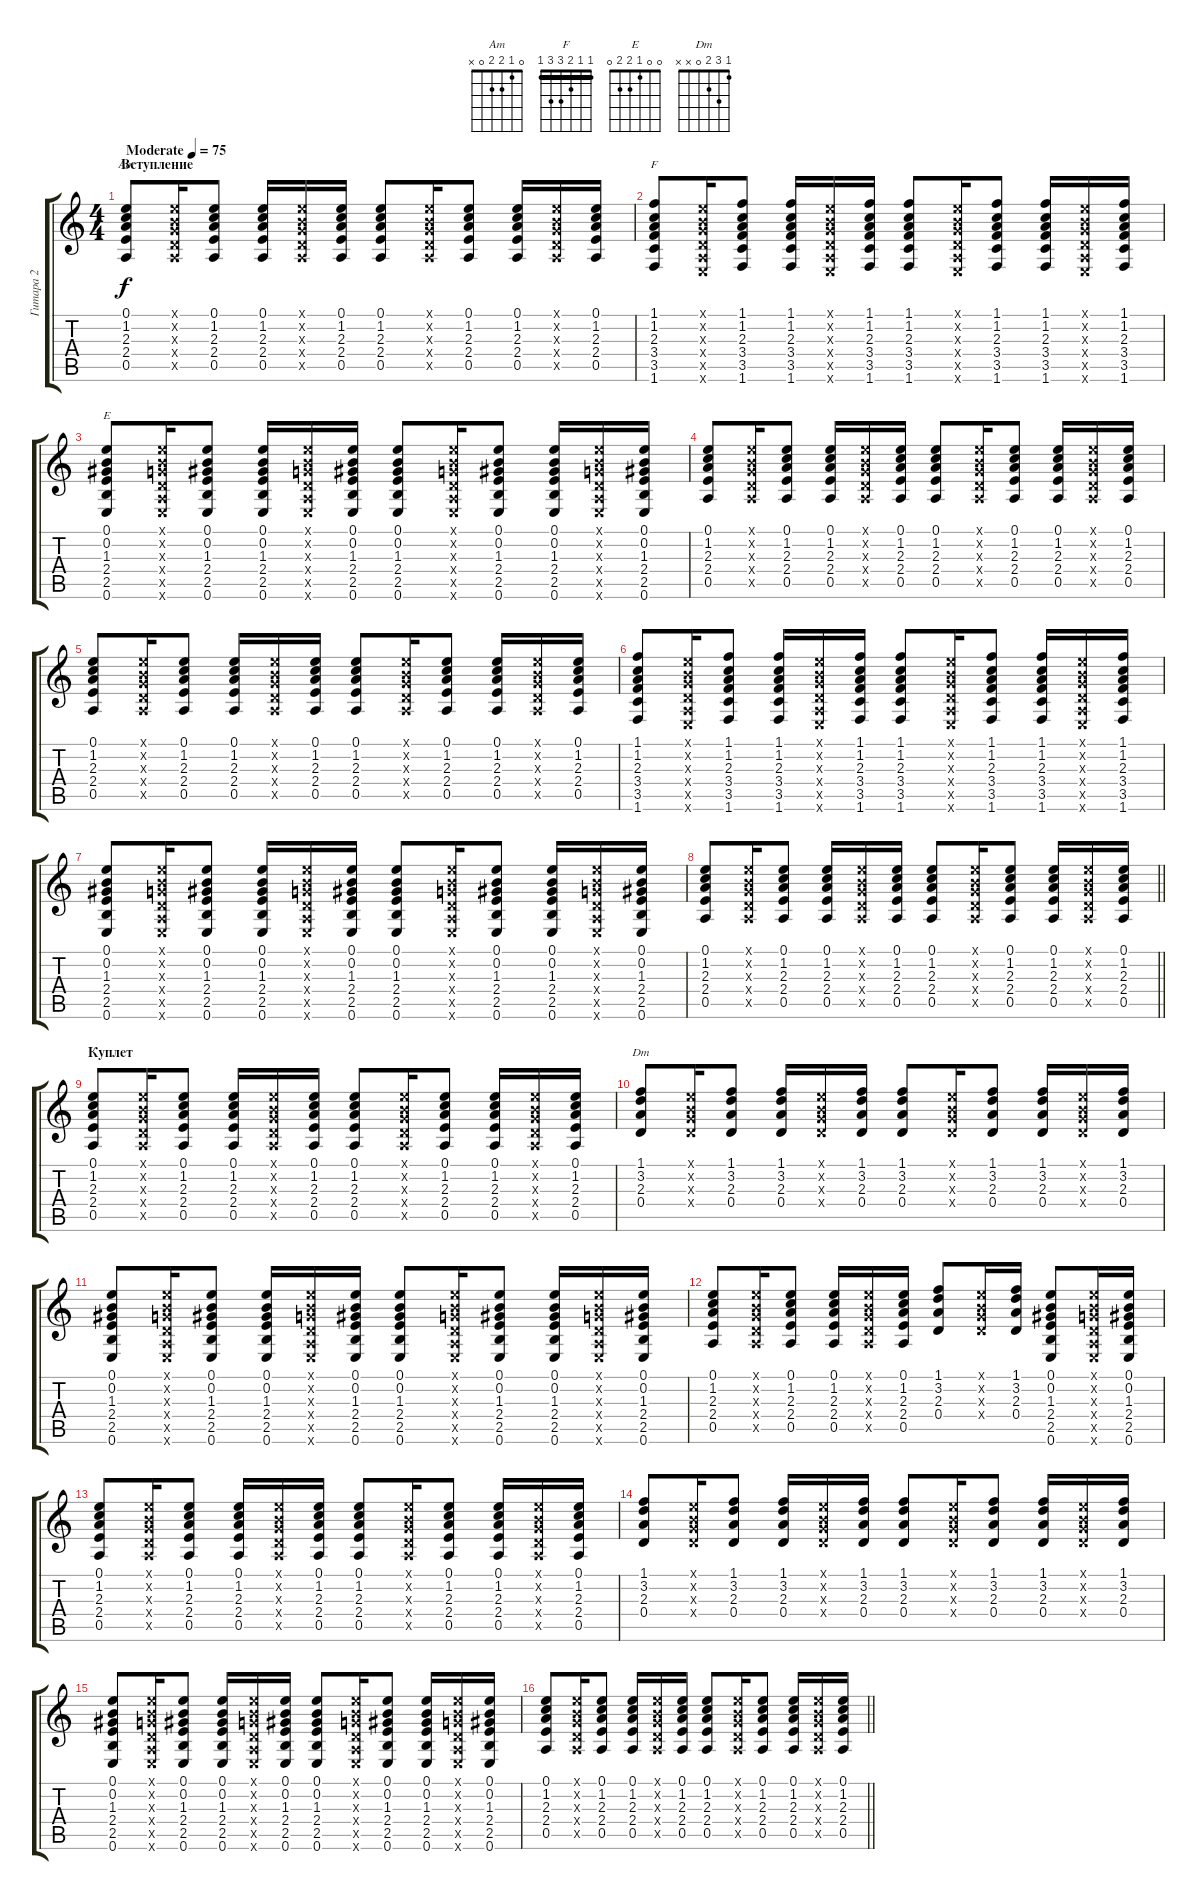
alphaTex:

\track ("Гитара 2" "Гитара 2") {instrument acousticguitarsteel}
\staff {score tabs}
\tuning (E4 B3 G3 D3 A2 E2) {hide}
\chord ("Am" 0 1 2 2 0 x)
\chord ("F" 1 1 2 3 3 1) {barre 1}
\chord ("E" 0 0 1 2 2 0)
\chord ("Dm" 1 3 2 0 x x)
\ts (4 4)
\section ("" "Вступление ")
\tempo (75 "Moderate")
\clef g2
\ks c
(0.1 1.2 2.3 2.4 0.5).8{ch "Am" dy f instrument acousticguitarsteel} (0.1{x} 0.2{x} 0.3{x} 0.4{x} 0.5{x}).16 (0.1 1.2 2.3 2.4 0.5).8 (0.1 1.2 2.3 2.4 0.5).16 (0.1{x} 0.2{x} 0.3{x} 0.4{x} 0.5{x}).16 (0.1 1.2 2.3 2.4 0.5).16 (0.1 1.2 2.3 2.4 0.5).8 (0.1{x} 0.2{x} 0.3{x} 0.4{x} 0.5{x}).16 (0.1 1.2 2.3 2.4 0.5).8 (0.1 1.2 2.3 2.4 0.5).16 (0.1{x} 0.2{x} 0.3{x} 0.4{x} 0.5{x}).16 (0.1 1.2 2.3 2.4 0.5).16 |
(1.1 1.2 2.3 3.4 3.5 1.6).8{ch "F"} (0.1{x} 0.2{x} 0.3{x} 0.4{x} 0.5{x} 0.6{x}).16 (1.1 1.2 2.3 3.4 3.5 1.6).8 (1.1 1.2 2.3 3.4 3.5 1.6).16 (0.1{x} 0.2{x} 0.3{x} 0.4{x} 0.5{x} 0.6{x}).16 (1.1 1.2 2.3 3.4 3.5 1.6).16 (1.1 1.2 2.3 3.4 3.5 1.6).8 (0.1{x} 0.2{x} 0.3{x} 0.4{x} 0.5{x} 0.6{x}).16 (1.1 1.2 2.3 3.4 3.5 1.6).8 (1.1 1.2 2.3 3.4 3.5 1.6).16 (0.1{x} 0.2{x} 0.3{x} 0.4{x} 0.5{x} 0.6{x}).16 (1.1 1.2 2.3 3.4 3.5 1.6).16 |
(0.1 0.2 1.3 2.4 2.5 0.6).8{ch "E"} (0.1{x} 0.2{x} 0.3{x} 0.4{x} 0.5{x} 0.6{x}).16 (0.1 0.2 1.3 2.4 2.5 0.6).8 (0.1 0.2 1.3 2.4 2.5 0.6).16 (0.1{x} 0.2{x} 0.3{x} 0.4{x} 0.5{x} 0.6{x}).16 (0.1 0.2 1.3 2.4 2.5 0.6).16 (0.1 0.2 1.3 2.4 2.5 0.6).8 (0.1{x} 0.2{x} 0.3{x} 0.4{x} 0.5{x} 0.6{x}).16 (0.1 0.2 1.3 2.4 2.5 0.6).8 (0.1 0.2 1.3 2.4 2.5 0.6).16 (0.1{x} 0.2{x} 0.3{x} 0.4{x} 0.5{x} 0.6{x}).16 (0.1 0.2 1.3 2.4 2.5 0.6).16 |
(0.1 1.2 2.3 2.4 0.5).8 (0.1{x} 0.2{x} 0.3{x} 0.4{x} 0.5{x}).16 (0.1 1.2 2.3 2.4 0.5).8 (0.1 1.2 2.3 2.4 0.5).16 (0.1{x} 0.2{x} 0.3{x} 0.4{x} 0.5{x}).16 (0.1 1.2 2.3 2.4 0.5).16 (0.1 1.2 2.3 2.4 0.5).8 (0.1{x} 0.2{x} 0.3{x} 0.4{x} 0.5{x}).16 (0.1 1.2 2.3 2.4 0.5).8 (0.1 1.2 2.3 2.4 0.5).16 (0.1{x} 0.2{x} 0.3{x} 0.4{x} 0.5{x}).16 (0.1 1.2 2.3 2.4 0.5).16 |
(0.1 1.2 2.3 2.4 0.5).8 (0.1{x} 0.2{x} 0.3{x} 0.4{x} 0.5{x}).16 (0.1 1.2 2.3 2.4 0.5).8 (0.1 1.2 2.3 2.4 0.5).16 (0.1{x} 0.2{x} 0.3{x} 0.4{x} 0.5{x}).16 (0.1 1.2 2.3 2.4 0.5).16 (0.1 1.2 2.3 2.4 0.5).8 (0.1{x} 0.2{x} 0.3{x} 0.4{x} 0.5{x}).16 (0.1 1.2 2.3 2.4 0.5).8 (0.1 1.2 2.3 2.4 0.5).16 (0.1{x} 0.2{x} 0.3{x} 0.4{x} 0.5{x}).16 (0.1 1.2 2.3 2.4 0.5).16 |
(1.1 1.2 2.3 3.4 3.5 1.6).8 (0.1{x} 0.2{x} 0.3{x} 0.4{x} 0.5{x} 0.6{x}).16 (1.1 1.2 2.3 3.4 3.5 1.6).8 (1.1 1.2 2.3 3.4 3.5 1.6).16 (0.1{x} 0.2{x} 0.3{x} 0.4{x} 0.5{x} 0.6{x}).16 (1.1 1.2 2.3 3.4 3.5 1.6).16 (1.1 1.2 2.3 3.4 3.5 1.6).8 (0.1{x} 0.2{x} 0.3{x} 0.4{x} 0.5{x} 0.6{x}).16 (1.1 1.2 2.3 3.4 3.5 1.6).8 (1.1 1.2 2.3 3.4 3.5 1.6).16 (0.1{x} 0.2{x} 0.3{x} 0.4{x} 0.5{x} 0.6{x}).16 (1.1 1.2 2.3 3.4 3.5 1.6).16 |
(0.1 0.2 1.3 2.4 2.5 0.6).8 (0.1{x} 0.2{x} 0.3{x} 0.4{x} 0.5{x} 0.6{x}).16 (0.1 0.2 1.3 2.4 2.5 0.6).8 (0.1 0.2 1.3 2.4 2.5 0.6).16 (0.1{x} 0.2{x} 0.3{x} 0.4{x} 0.5{x} 0.6{x}).16 (0.1 0.2 1.3 2.4 2.5 0.6).16 (0.1 0.2 1.3 2.4 2.5 0.6).8 (0.1{x} 0.2{x} 0.3{x} 0.4{x} 0.5{x} 0.6{x}).16 (0.1 0.2 1.3 2.4 2.5 0.6).8 (0.1 0.2 1.3 2.4 2.5 0.6).16 (0.1{x} 0.2{x} 0.3{x} 0.4{x} 0.5{x} 0.6{x}).16 (0.1 0.2 1.3 2.4 2.5 0.6).16 |
\barLineRight lightlight
(0.1 1.2 2.3 2.4 0.5).8 (0.1{x} 0.2{x} 0.3{x} 0.4{x} 0.5{x}).16 (0.1 1.2 2.3 2.4 0.5).8 (0.1 1.2 2.3 2.4 0.5).16 (0.1{x} 0.2{x} 0.3{x} 0.4{x} 0.5{x}).16 (0.1 1.2 2.3 2.4 0.5).16 (0.1 1.2 2.3 2.4 0.5).8 (0.1{x} 0.2{x} 0.3{x} 0.4{x} 0.5{x}).16 (0.1 1.2 2.3 2.4 0.5).8 (0.1 1.2 2.3 2.4 0.5).16 (0.1{x} 0.2{x} 0.3{x} 0.4{x} 0.5{x}).16 (0.1 1.2 2.3 2.4 0.5).16 |
\section ("" "Куплет ")
(0.1 1.2 2.3 2.4 0.5).8 (0.1{x} 0.2{x} 0.3{x} 0.4{x} 0.5{x}).16 (0.1 1.2 2.3 2.4 0.5).8 (0.1 1.2 2.3 2.4 0.5).16 (0.1{x} 0.2{x} 0.3{x} 0.4{x} 0.5{x}).16 (0.1 1.2 2.3 2.4 0.5).16 (0.1 1.2 2.3 2.4 0.5).8 (0.1{x} 0.2{x} 0.3{x} 0.4{x} 0.5{x}).16 (0.1 1.2 2.3 2.4 0.5).8 (0.1 1.2 2.3 2.4 0.5).16 (0.1{x} 0.2{x} 0.3{x} 0.4{x} 0.5{x}).16 (0.1 1.2 2.3 2.4 0.5).16 |
(1.1 3.2 2.3 0.4).8{ch "Dm"} (0.1{x} 0.2{x} 0.3{x} 0.4{x}).16 (1.1 3.2 2.3 0.4).8 (1.1 3.2 2.3 0.4).16 (0.1{x} 0.2{x} 0.3{x} 0.4{x}).16 (1.1 3.2 2.3 0.4).16 (1.1 3.2 2.3 0.4).8 (0.1{x} 0.2{x} 0.3{x} 0.4{x}).16 (1.1 3.2 2.3 0.4).8 (1.1 3.2 2.3 0.4).16 (0.1{x} 0.2{x} 0.3{x} 0.4{x}).16 (1.1 3.2 2.3 0.4).16 |
(0.1 0.2 1.3 2.4 2.5 0.6).8 (0.1{x} 0.2{x} 0.3{x} 0.4{x} 0.5{x} 0.6{x}).16 (0.1 0.2 1.3 2.4 2.5 0.6).8 (0.1 0.2 1.3 2.4 2.5 0.6).16 (0.1{x} 0.2{x} 0.3{x} 0.4{x} 0.5{x} 0.6{x}).16 (0.1 0.2 1.3 2.4 2.5 0.6).16 (0.1 0.2 1.3 2.4 2.5 0.6).8 (0.1{x} 0.2{x} 0.3{x} 0.4{x} 0.5{x} 0.6{x}).16 (0.1 0.2 1.3 2.4 2.5 0.6).8 (0.1 0.2 1.3 2.4 2.5 0.6).16 (0.1{x} 0.2{x} 0.3{x} 0.4{x} 0.5{x} 0.6{x}).16 (0.1 0.2 1.3 2.4 2.5 0.6).16 |
(0.1 1.2 2.3 2.4 0.5).8 (0.1{x} 0.2{x} 0.3{x} 0.4{x} 0.5{x}).16 (0.1 1.2 2.3 2.4 0.5).8 (0.1 1.2 2.3 2.4 0.5).16 (0.1{x} 0.2{x} 0.3{x} 0.4{x} 0.5{x}).16 (0.1 1.2 2.3 2.4 0.5).16 (1.1 3.2 2.3 0.4).8 (0.1{x} 0.2{x} 0.3{x} 0.4{x}).16 (1.1 3.2 2.3 0.4).16 (0.1 0.2 1.3 2.4 2.5 0.6).8 (0.1{x} 0.2{x} 0.3{x} 0.4{x} 0.5{x} 0.6{x}).16 (0.1 0.2 1.3 2.4 2.5 0.6).16 |
(0.1 1.2 2.3 2.4 0.5).8 (0.1{x} 0.2{x} 0.3{x} 0.4{x} 0.5{x}).16 (0.1 1.2 2.3 2.4 0.5).8 (0.1 1.2 2.3 2.4 0.5).16 (0.1{x} 0.2{x} 0.3{x} 0.4{x} 0.5{x}).16 (0.1 1.2 2.3 2.4 0.5).16 (0.1 1.2 2.3 2.4 0.5).8 (0.1{x} 0.2{x} 0.3{x} 0.4{x} 0.5{x}).16 (0.1 1.2 2.3 2.4 0.5).8 (0.1 1.2 2.3 2.4 0.5).16 (0.1{x} 0.2{x} 0.3{x} 0.4{x} 0.5{x}).16 (0.1 1.2 2.3 2.4 0.5).16 |
(1.1 3.2 2.3 0.4).8 (0.1{x} 0.2{x} 0.3{x} 0.4{x}).16 (1.1 3.2 2.3 0.4).8 (1.1 3.2 2.3 0.4).16 (0.1{x} 0.2{x} 0.3{x} 0.4{x}).16 (1.1 3.2 2.3 0.4).16 (1.1 3.2 2.3 0.4).8 (0.1{x} 0.2{x} 0.3{x} 0.4{x}).16 (1.1 3.2 2.3 0.4).8 (1.1 3.2 2.3 0.4).16 (0.1{x} 0.2{x} 0.3{x} 0.4{x}).16 (1.1 3.2 2.3 0.4).16 |
(0.1 0.2 1.3 2.4 2.5 0.6).8 (0.1{x} 0.2{x} 0.3{x} 0.4{x} 0.5{x} 0.6{x}).16 (0.1 0.2 1.3 2.4 2.5 0.6).8 (0.1 0.2 1.3 2.4 2.5 0.6).16 (0.1{x} 0.2{x} 0.3{x} 0.4{x} 0.5{x} 0.6{x}).16 (0.1 0.2 1.3 2.4 2.5 0.6).16 (0.1 0.2 1.3 2.4 2.5 0.6).8 (0.1{x} 0.2{x} 0.3{x} 0.4{x} 0.5{x} 0.6{x}).16 (0.1 0.2 1.3 2.4 2.5 0.6).8 (0.1 0.2 1.3 2.4 2.5 0.6).16 (0.1{x} 0.2{x} 0.3{x} 0.4{x} 0.5{x} 0.6{x}).16 (0.1 0.2 1.3 2.4 2.5 0.6).16 |
\barLineRight lightlight
(0.1 1.2 2.3 2.4 0.5).8 (0.1{x} 0.2{x} 0.3{x} 0.4{x} 0.5{x}).16 (0.1 1.2 2.3 2.4 0.5).8 (0.1 1.2 2.3 2.4 0.5).16 (0.1{x} 0.2{x} 0.3{x} 0.4{x} 0.5{x}).16 (0.1 1.2 2.3 2.4 0.5).16 (0.1 1.2 2.3 2.4 0.5).8 (0.1{x} 0.2{x} 0.3{x} 0.4{x} 0.5{x}).16 (0.1 1.2 2.3 2.4 0.5).8 (0.1 1.2 2.3 2.4 0.5).16 (0.1{x} 0.2{x} 0.3{x} 0.4{x} 0.5{x}).16 (0.1 1.2 2.3 2.4 0.5).16
